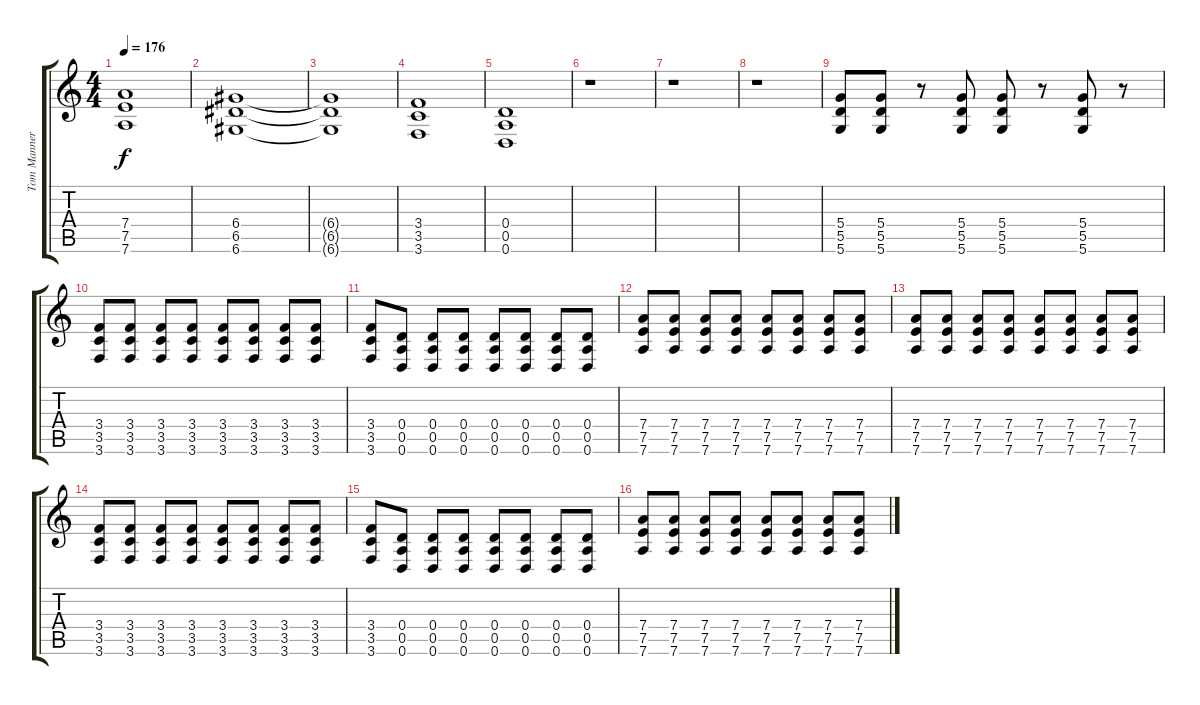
\track ("Tom Manners" "Tom Manner") {instrument overdrivenguitar}
\staff {score tabs}
\tuning (E4 B3 G3 D3 A2 D2) {hide}
\ts (4 4)
\tempo 176
\clef g2
\ks c
(7.4{t} 7.5{t} 7.6{t}).1{dy f} |
(6.4 6.5 6.6).1 |
(6.4{t} 6.5{t} 6.6{t}).1 |
(3.4 3.5 3.6).1 |
(0.4 0.5 0.6).1 |
r.1 |
r.1 |
r.1 |
(5.4 5.5 5.6).8 (5.4 5.5 5.6).8 r.8 (5.4 5.5 5.6).8 (5.4 5.5 5.6).8 r.8 (5.4 5.5 5.6).8 r.8 |
(3.4 3.5 3.6).8 (3.4 3.5 3.6).8 (3.4 3.5 3.6).8 (3.4 3.5 3.6).8 (3.4 3.5 3.6).8 (3.4 3.5 3.6).8 (3.4 3.5 3.6).8 (3.4 3.5 3.6).8 |
(3.4 3.5 3.6).8 (0.4 0.5 0.6).8 (0.4 0.5 0.6).8 (0.4 0.5 0.6).8 (0.4 0.5 0.6).8 (0.4 0.5 0.6).8 (0.4 0.5 0.6).8 (0.4 0.5 0.6).8 |
(7.4 7.5 7.6).8 (7.4 7.5 7.6).8 (7.4 7.5 7.6).8 (7.4 7.5 7.6).8 (7.4 7.5 7.6).8 (7.4 7.5 7.6).8 (7.4 7.5 7.6).8 (7.4 7.5 7.6).8 |
(7.4 7.5 7.6).8 (7.4 7.5 7.6).8 (7.4 7.5 7.6).8 (7.4 7.5 7.6).8 (7.4 7.5 7.6).8 (7.4 7.5 7.6).8 (7.4 7.5 7.6).8 (7.4 7.5 7.6).8 |
(3.4 3.5 3.6).8 (3.4 3.5 3.6).8 (3.4 3.5 3.6).8 (3.4 3.5 3.6).8 (3.4 3.5 3.6).8 (3.4 3.5 3.6).8 (3.4 3.5 3.6).8 (3.4 3.5 3.6).8 |
(3.4 3.5 3.6).8 (0.4 0.5 0.6).8 (0.4 0.5 0.6).8 (0.4 0.5 0.6).8 (0.4 0.5 0.6).8 (0.4 0.5 0.6).8 (0.4 0.5 0.6).8 (0.4 0.5 0.6).8 |
(7.4 7.5 7.6).8 (7.4 7.5 7.6).8 (7.4 7.5 7.6).8 (7.4 7.5 7.6).8 (7.4 7.5 7.6).8 (7.4 7.5 7.6).8 (7.4 7.5 7.6).8 (7.4 7.5 7.6).8
